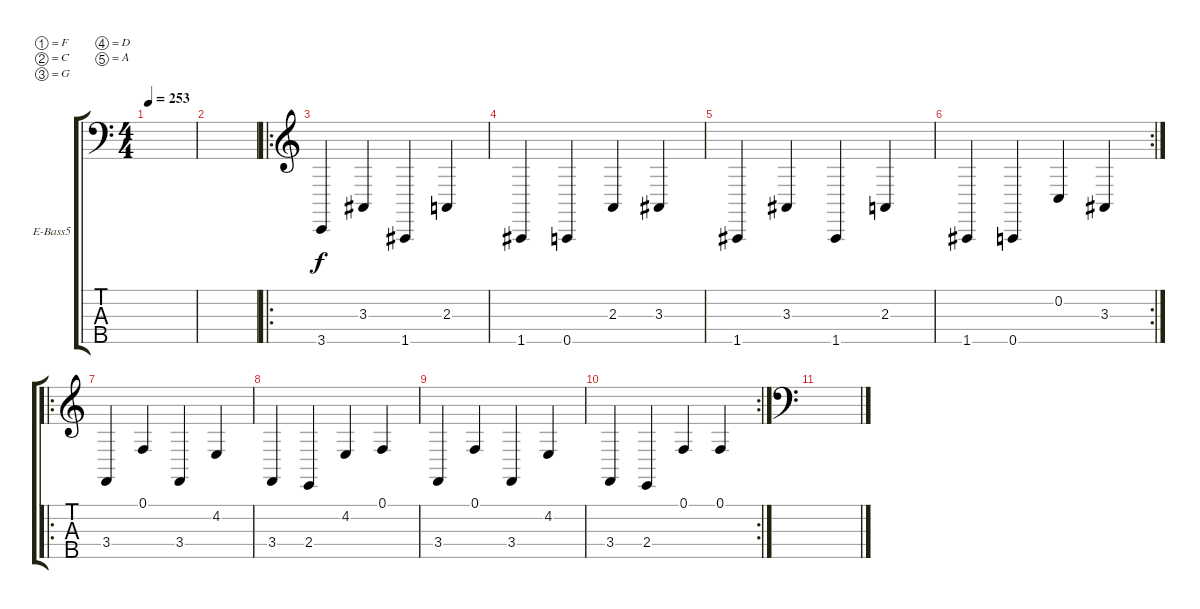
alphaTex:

\defaultSystemsLayout 4
\bracketExtendMode groupsimilarinstruments
\firstSystemTrackNameOrientation horizontal
\otherSystemsTrackNameOrientation horizontal
\track ("Electric Bass" "E-Bass5") {instrument electricbassfinger}
\staff {score tabs}
\tuning (F2 C2 G1 D1 A0)
\ts (4 4)
\tempo 253
\clef f4
\scale
0.333333
\ks c
|
\scale
0.312821 |
\ro
\clef g2
\scale
0.374359 3.5.4 3.3.4 1.5.4 2.3.4 |
\scale
0.312821 1.5.4 0.5.4 2.3.4 3.3.4 |
\scale
0.303483 1.5.4 3.3.4 1.5.4 2.3.4 |
\rc 2
\scale
0.333333 1.5.4 0.5.4 0.2.4 3.3.4 |
\ro
\scale
0.363184 3.4.4 0.1.4 3.4.4 4.2.4 |
\scale
0.322751 3.4.4 2.4.4 4.2.4 0.1.4 |
\scale
0.322751 3.4.4 0.1.4 3.4.4 4.2.4 |
\rc 2
\scale
0.354497 3.4.4 2.4.4 0.1.4 0.1.4 |
\clef f4
\scale
0.333333 |
\scale
0.333333 |
\scale
0.333333
